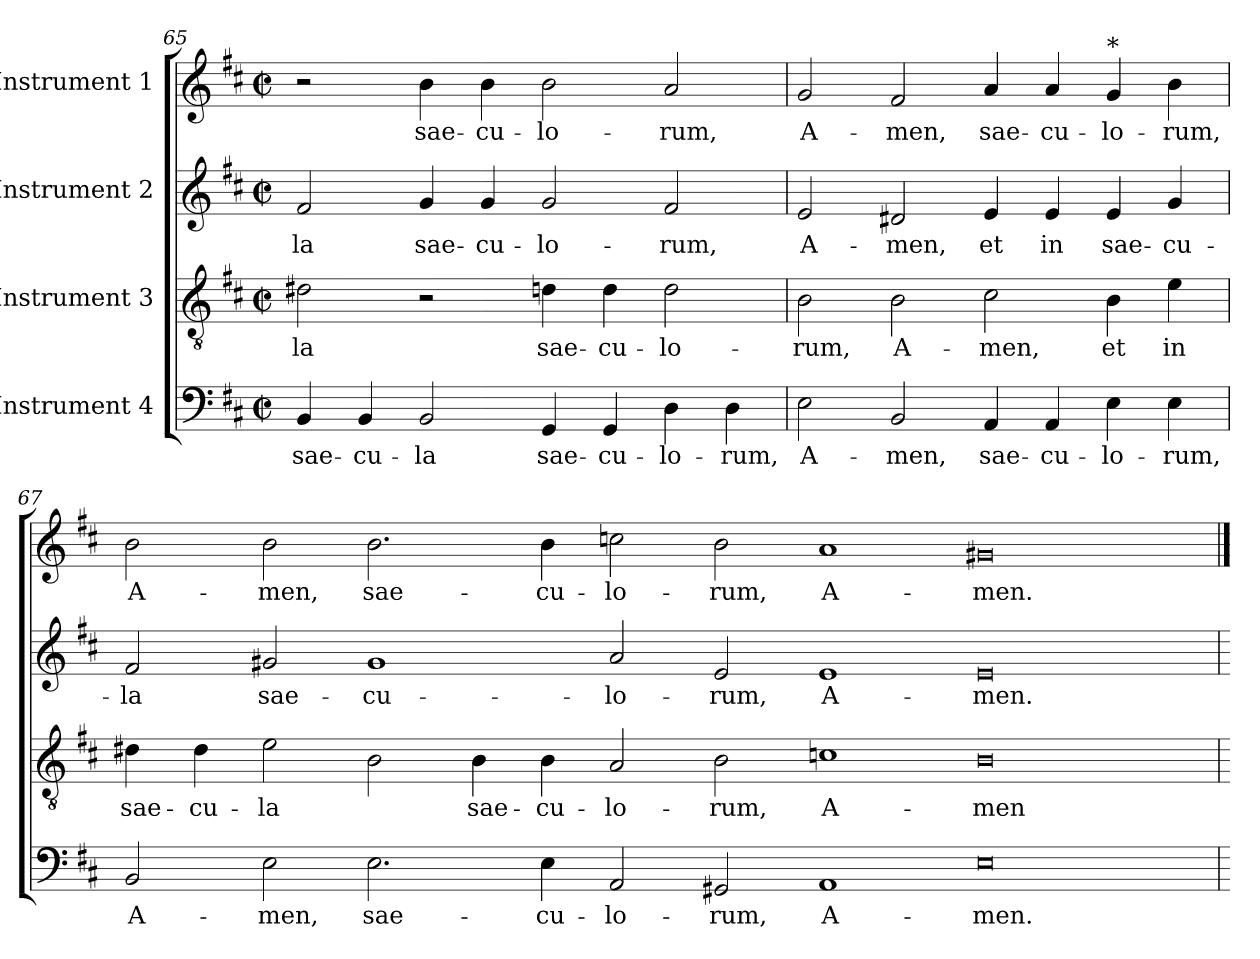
**kern	**text	**kern	**text	**kern	**text	**kern	**text
*part4	*part4	*part3	*part3	*part2	*part2	*part1	*part1
*staff4	*staff4	*staff3	*staff3	*staff2	*staff2	*staff1	*staff1
*I"Instrument 4	*	*I"Instrument 3	*	*I"Instrument 2	*	*I"Instrument 1	*
*clefF4	*	*clefGv2	*	*clefG2	*	*clefG2	*
*k[f#c#]	*	*k[f#c#]	*	*k[f#c#]	*	*k[f#c#]	*
*D:	*	*D:	*	*D:	*	*D:	*
*M2/2	*	*M2/2	*	*M2/2	*	*M2/2	*
*met(c|)	*	*met(c|)	*	*met(c|)	*	*met(c|)	*
=65	=65	=65	=65	=65	=65	=65	=65
!	!LO:LY:b:cj	!	!LO:LY:b:cj	!	!LO:LY:b:cj	!	!
4BB/	sae-	2d#X\	-la	2f#/	-la	2r	.
!	!LO:LY:b:cj	!	!	!	!	!	!
4BB/	-cu-	.	.	.	.	.	.
!	!LO:LY:b:cj	!	!	!	!LO:LY:b:cj	!	!LO:LY:b:cj
2BB/	-la	2r	.	4g/	sae-	4b\	sae-
!	!	!	!	!	!LO:LY:b:cj	!	!LO:LY:b:cj
.	.	.	.	4g/	-cu-	4b\	-cu-
!	!LO:LY:b:cj	!	!LO:LY:b:cj	!	!LO:LY:b:cj	!	!LO:LY:b:cj
4GG/	sae-	4dn\	sae-	2g/	-lo-	2b\	-lo-
!	!LO:LY:b:cj	!	!LO:LY:b:cj	!	!	!	!
4GG/	-cu-	4d\	-cu-	.	.	.	.
!	!LO:LY:b	!	!LO:LY:b:cj	!	!LO:LY:b:cj	!	!LO:LY:b:cj
4D\	-lo-	2d\	-lo-	2f#/	-rum,	2a/	-rum,
!	!LO:LY:b:cj	!	!	!	!	!	!
4D\	-rum,	.	.	.	.	.	.
=66	=66	=66	=66	=66	=66	=66	=66
!	!LO:LY:b:cj	!	!LO:LY:b:cj	!	!LO:LY:b:cj	!	!LO:LY:b:cj
2E\	A-	2B\	-rum,	2e/	A-	2g/	A-
!	!LO:LY:b:cj	!	!LO:LY:b:cj	!	!LO:LY:b:cj	!	!LO:LY:b:cj
2BB/	-men,	2B\	A-	2d#X/	-men,	2f#/	-men,
!	!LO:LY:b:cj	!	!LO:LY:b:cj	!	!LO:LY:b:cj	!	!LO:LY:b:cj
4AA/	sae-	2c#\	-men,	4e/	et	4a/	sae-
!	!LO:LY:b:cj	!	!	!	!LO:LY:b:cj	!	!LO:LY:b:cj
4AA/	-cu-	.	.	4e/	in	4a/	-cu-
!	!	!	!	!	!	!LO:TX:a:t=*	!
!	!LO:LY:b	!	!LO:LY:b:cj	!	!LO:LY:b:cj	!	!LO:LY:b
4E\	-lo-	4B\	et	4e/	sae-	4g/	-lo-
!	!LO:LY:b:cj	!	!LO:LY:b:cj	!	!LO:LY:b:cj	!	!LO:LY:b:cj
4E\	-rum,	4e\	in	4g/	-cu-	4b\	-rum,
!!LO:LB:g=z
=67	=67	=67	=67	=67	=67	=67	=67
!	!LO:LY:b:cj	!	!LO:LY:b:cj	!	!LO:LY:b:cj	!	!LO:LY:b:cj
2BB/	A-	4d#X\	sae-	2f#/	-la	2b\	A-
!	!	!	!LO:LY:b:cj	!	!	!	!
.	.	4d#\	-cu-	.	.	.	.
!	!LO:LY:b:cj	!	!LO:LY:b:cj	!	!LO:LY:b:cj	!	!LO:LY:b:cj
2E\	-men,	2e\	-la	2g#X/	sae-	2b\	-men,
!	!LO:LY:b:cj	!	!	!	!LO:LY:b:cj	!	!LO:LY:b:cj
2.E\	sae-	2B\	.	1g#	-cu-	2.b\	sae-
!	!	!	!LO:LY:b:cj	!	!	!	!
.	.	4B\	sae-	.	.	.	.
!	!LO:LY:b:cj	!	!LO:LY:b:cj	!	!	!	!LO:LY:b:cj
4E\	-cu-	4B\	-cu-	.	.	4b\	-cu-
!	!LO:LY:b:cj	!	!LO:LY:b:cj	!	!LO:LY:b:cj	!	!LO:LY:b:cj
2AA/	-lo-	2A/	-lo-	2a/	-lo-	2ccn\	-lo-
!	!LO:LY:b:cj	!	!LO:LY:b:cj	!	!LO:LY:b:cj	!	!LO:LY:b:cj
2GG#X/	-rum,	2B\	-rum,	2e/	-rum,	2b\	-rum,
!	!LO:LY:b:cj	!	!LO:LY:b:cj	!	!LO:LY:b:cj	!	!LO:LY:b:cj
1AA	A-	1cn	A-	1e	A-	1a	A-
!	!LO:LY:b:cj	!	!LO:LY:b:cj	!	!LO:LY:b:cj	!	!LO:LY:b:cj
0E	-men.	0B	-men	0e	-men.	0g#X	-men.
=	==	=	==	=	==	==	==
*-	*-	*-	*-	*-	*-	*-	*-
